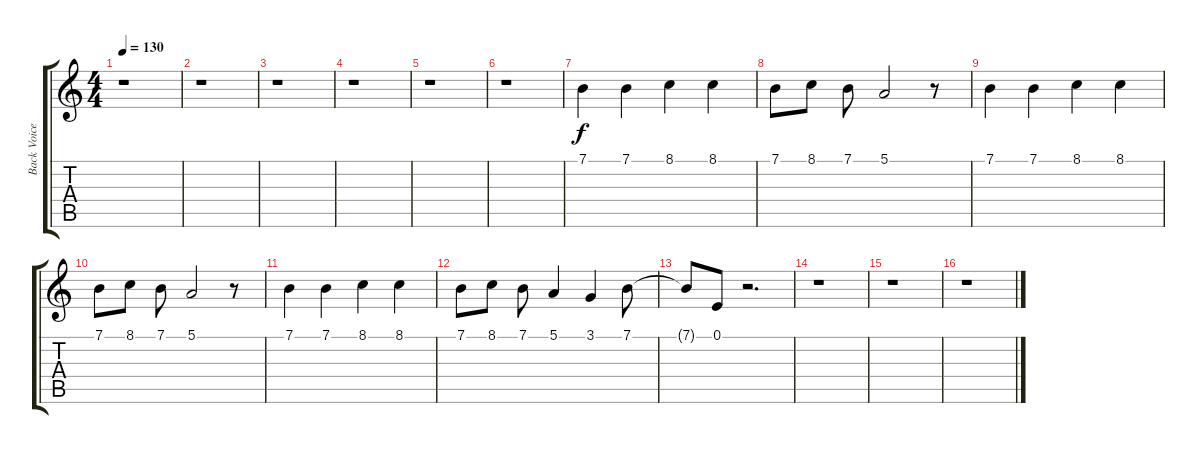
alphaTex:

\track ("Back Voice2" "Back Voice") {instrument panflute}
\staff {score tabs}
\tuning (E4 B3 G3 D3 A2 E2) {hide}
\ts (4 4)
\tempo 130
\clef g2
\ks c
r.1{dy f} |
r.1 |
r.1 |
r.1 |
r.1 |
r.1 |
7.1.4 7.1.4 8.1.4 8.1.4 |
7.1.8 8.1.8 7.1.8 5.1.2 r.8 |
7.1.4 7.1.4 8.1.4 8.1.4 |
7.1.8 8.1.8 7.1.8 5.1.2 r.8 |
7.1.4 7.1.4 8.1.4 8.1.4 |
7.1.8 8.1.8 7.1.8 5.1.4 3.1.4 7.1.8 |
7.1{t}.8 0.1.8 r.2{d} |
r.1 |
r.1 |
r.1
